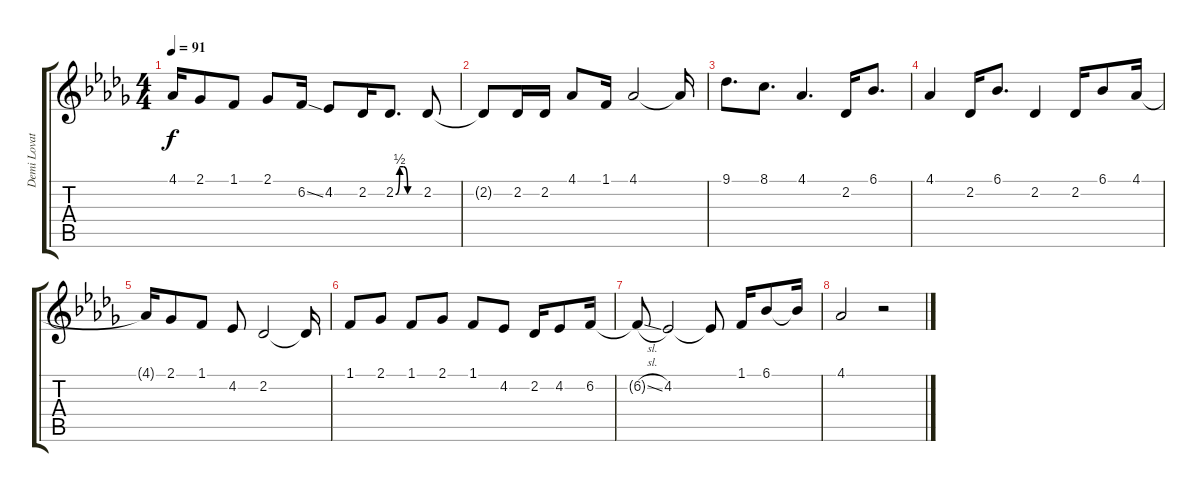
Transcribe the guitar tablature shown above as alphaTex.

\track ("Demi Lovato" "Demi Lovat") {instrument tenorsax}
\staff {score tabs}
\tuning (E4 B3 G3 D3 A2 E2) {hide}
\ts (4 4)
\tempo 91
\clef g2
\ks db
4.1{t}.16{dy f} 2.1.8 1.1.8 2.1.8 6.2{ss}.16 4.2.8 2.2.16 2.2{be (custom 0 0 10 2 20 2 30 0 60 0)}.8{d} 2.2.8 |
2.2{t}.8 2.2.16 2.2.16 4.1.8 1.1.16 4.1.2 4.1{t}.16 |
9.1.8{d} 8.1.8{d} 4.1.4{d txt ""} 2.2.16 6.1.8{d} |
4.1.4 2.2.16 6.1.8{d} 2.2.4 2.2.16 6.1.8 4.1.16 |
4.1{t}.16 2.1.8 1.1.8 4.2.8 2.2.2 2.2{t}.16 |
1.1.8 2.1.8 1.1.8 2.1.8 1.1.8 4.2.8 2.2.16 4.2.8 6.2.16 |
6.2{sl t}.8 4.2.2 4.2{t}.8 1.1.16 6.1.8 6.1{t}.16 |
4.1.2 r.2
